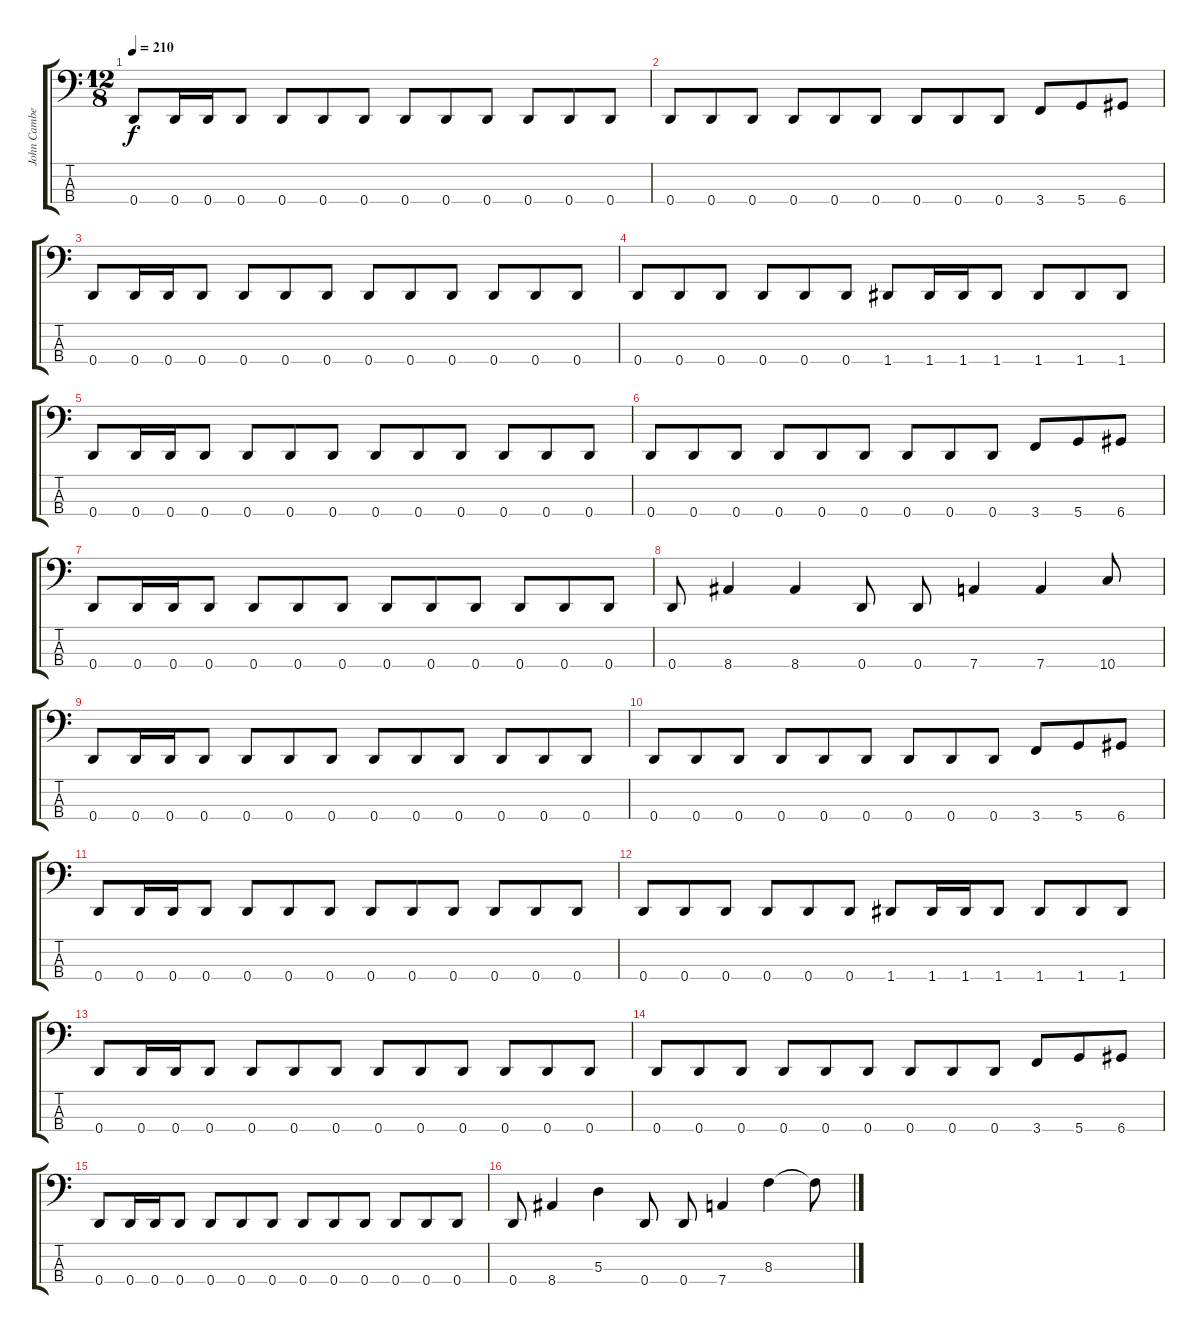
\track ("John Cambell" "John Cambe") {instrument electricbasspick}
\staff {score tabs}
\tuning (G2 D2 A1 D1) {hide}
\ts (12 8)
\tempo 210
\clef f4
\ks c
0.4.8{dy f instrument electricbasspick} 0.4.16 0.4.16 0.4.8 0.4.8 0.4.8 0.4.8 0.4.8 0.4.8 0.4.8 0.4.8 0.4.8 0.4.8 |
0.4.8 0.4.8 0.4.8 0.4.8 0.4.8 0.4.8 0.4.8 0.4.8 0.4.8 3.4.8 5.4.8 6.4.8 |
0.4.8 0.4.16 0.4.16 0.4.8 0.4.8 0.4.8 0.4.8 0.4.8 0.4.8 0.4.8 0.4.8 0.4.8 0.4.8 |
0.4.8 0.4.8 0.4.8 0.4.8 0.4.8 0.4.8 1.4.8 1.4.16 1.4.16 1.4.8 1.4.8 1.4.8 1.4.8 |
0.4.8 0.4.16 0.4.16 0.4.8 0.4.8 0.4.8 0.4.8 0.4.8 0.4.8 0.4.8 0.4.8 0.4.8 0.4.8 |
0.4.8 0.4.8 0.4.8 0.4.8 0.4.8 0.4.8 0.4.8 0.4.8 0.4.8 3.4.8 5.4.8 6.4.8 |
0.4.8 0.4.16 0.4.16 0.4.8 0.4.8 0.4.8 0.4.8 0.4.8 0.4.8 0.4.8 0.4.8 0.4.8 0.4.8 |
0.4.8 8.4.4 8.4.4 0.4.8 0.4.8 7.4.4 7.4.4 10.4.8 |
0.4.8 0.4.16 0.4.16 0.4.8 0.4.8 0.4.8 0.4.8 0.4.8 0.4.8 0.4.8 0.4.8 0.4.8 0.4.8 |
0.4.8 0.4.8 0.4.8 0.4.8 0.4.8 0.4.8 0.4.8 0.4.8 0.4.8 3.4.8 5.4.8 6.4.8 |
0.4.8 0.4.16 0.4.16 0.4.8 0.4.8 0.4.8 0.4.8 0.4.8 0.4.8 0.4.8 0.4.8 0.4.8 0.4.8 |
0.4.8 0.4.8 0.4.8 0.4.8 0.4.8 0.4.8 1.4.8 1.4.16 1.4.16 1.4.8 1.4.8 1.4.8 1.4.8 |
0.4.8 0.4.16 0.4.16 0.4.8 0.4.8 0.4.8 0.4.8 0.4.8 0.4.8 0.4.8 0.4.8 0.4.8 0.4.8 |
0.4.8 0.4.8 0.4.8 0.4.8 0.4.8 0.4.8 0.4.8 0.4.8 0.4.8 3.4.8 5.4.8 6.4.8 |
0.4.8 0.4.16 0.4.16 0.4.8 0.4.8 0.4.8 0.4.8 0.4.8 0.4.8 0.4.8 0.4.8 0.4.8 0.4.8 |
0.4.8 8.4.4 5.3.4 0.4.8 0.4.8 7.4.4 8.3.4 8.3{t}.8
